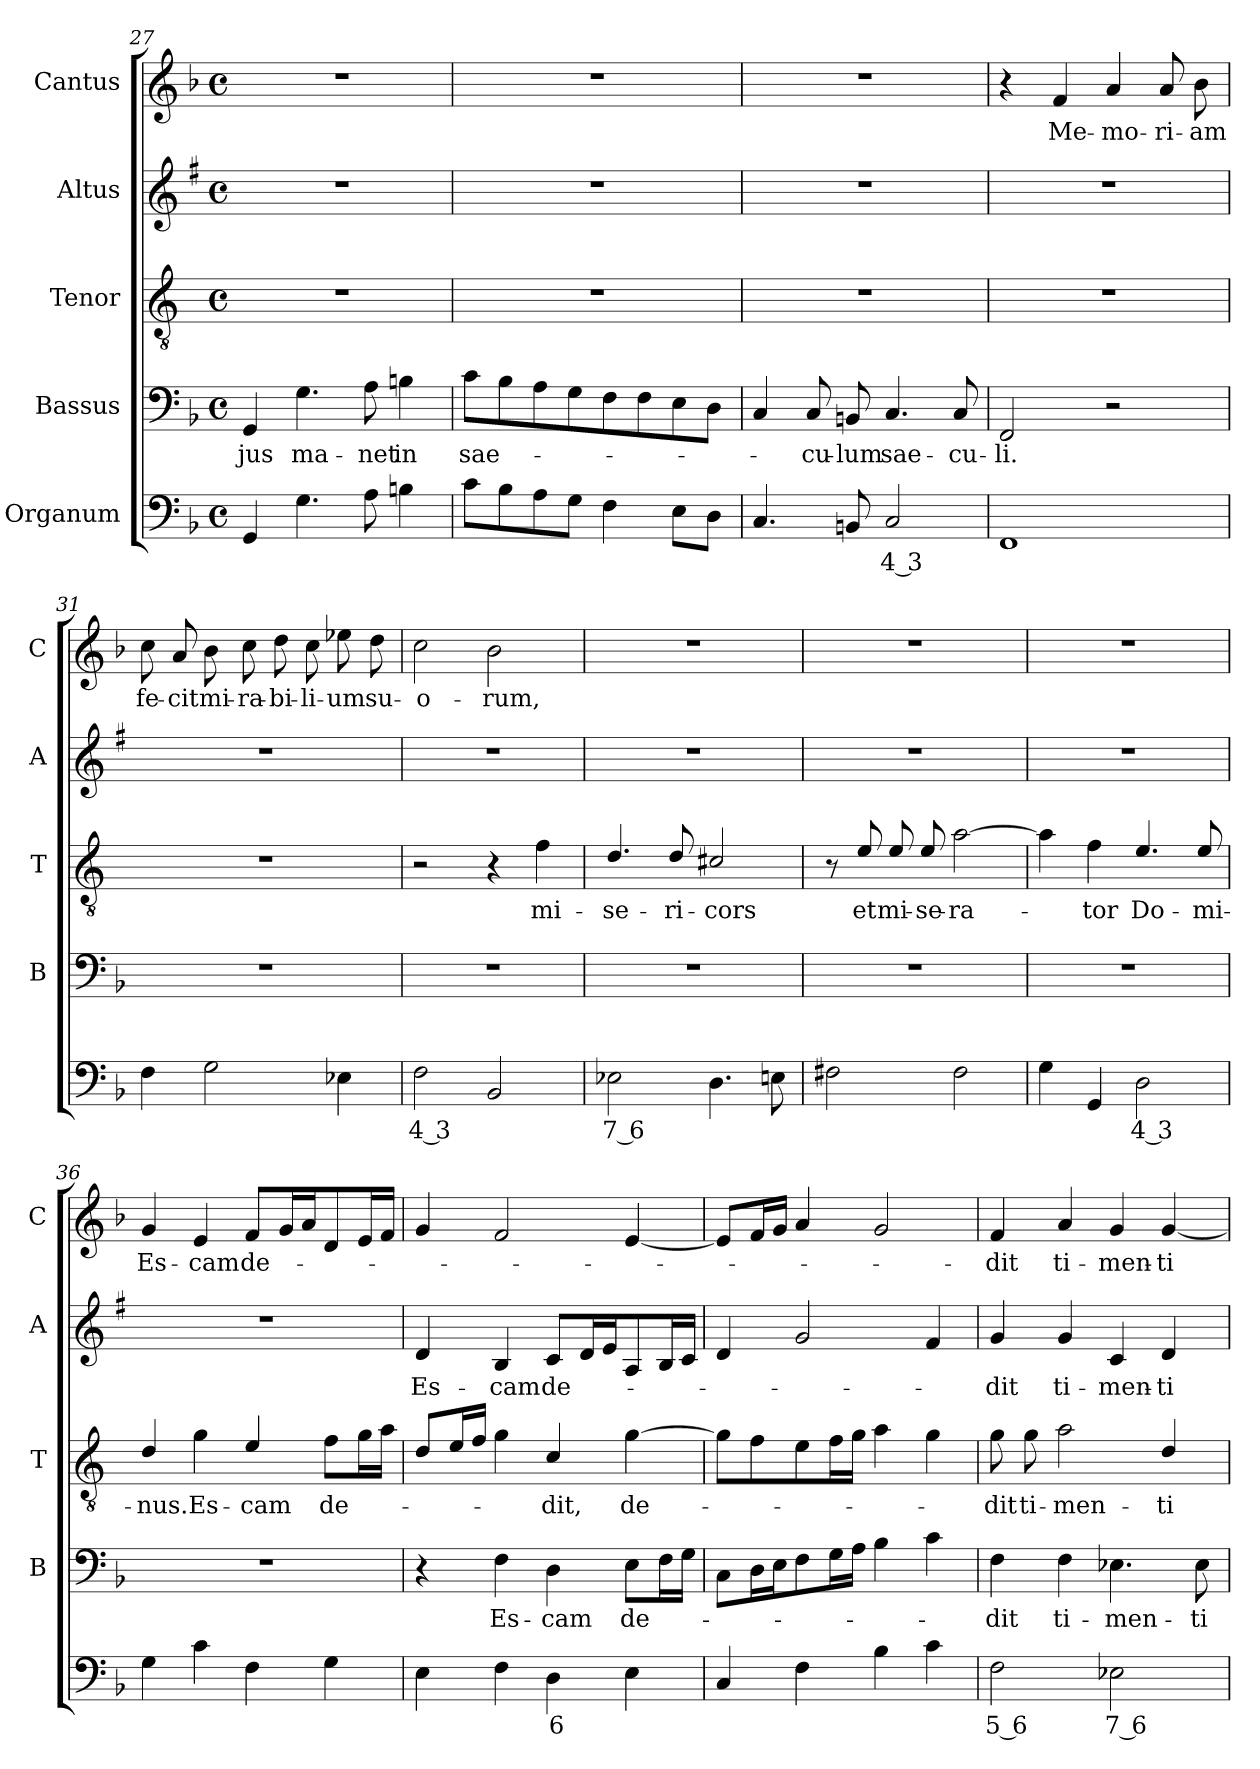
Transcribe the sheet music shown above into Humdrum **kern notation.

**kern	**text	**kern	**text	**kern	**text	**kern	**text	**kern	**text
*part5	*part5	*part4	*part4	*part3	*part3	*part2	*part2	*part1	*part1
*staff5	*staff5	*staff4	*staff4	*staff3	*staff3	*staff2	*staff2	*staff1	*staff1
*I"Organum	*	*I"Bassus	*	*I"Tenor	*	*I"Altus	*	*I"Cantus	*
*	*	*I'B	*	*I'T	*	*I'A	*	*I'C	*
*clefF4	*	*clefF4	*	*clefGv2	*	*clefG2	*	*clefG2	*
*	*	*	*	*ITrd4c7	*	*ITrd1c2	*	*	*
*k[b-]	*	*k[b-]	*	*k[b-]	*	*k[b-]	*	*k[b-]	*
*F:	*	*F:	*	*F:	*	*F:	*	*F:	*
*M4/4	*	*M4/4	*	*M4/4	*	*M4/4	*	*M4/4	*
*met(c)	*	*met(c)	*	*met(c)	*	*met(c)	*	*met(c)	*
=27	=27	=27	=27	=27	=27	=27	=27	=27	=27
!	!	!	!LO:LY:b	!	!	!	!	!	!
4GG/	.	4GG/	-jus	1r	.	1r	.	1r	.
!	!	!	!LO:LY:b	!	!	!	!	!	!
4.G\	.	4.G\	ma-	.	.	.	.	.	.
!	!	!	!LO:LY:b	!	!	!	!	!	!
8A\	.	8A\	-net	.	.	.	.	.	.
!	!	!	!LO:LY:b	!	!	!	!	!	!
4Bn\	.	4Bn\	in	.	.	.	.	.	.
=28	=28	=28	=28	=28	=28	=28	=28	=28	=28
!	!	!	!LO:LY:b	!	!	!	!	!	!
8c\L	.	8c\L	sae-	1r	.	1r	.	1r	.
8B-\	.	8B-\	.	.	.	.	.	.	.
8A\	.	8A\	.	.	.	.	.	.	.
8G\J	.	8G\	.	.	.	.	.	.	.
4F\	.	8F\	.	.	.	.	.	.	.
.	.	8F\	.	.	.	.	.	.	.
8E\L	.	8E\	.	.	.	.	.	.	.
8D\J	.	8D\J	.	.	.	.	.	.	.
=29	=29	=29	=29	=29	=29	=29	=29	=29	=29
4.C/	.	4C/	.	1r	.	1r	.	1r	.
!	!	!	!LO:LY:b	!	!	!	!	!	!
.	.	8C/	-cu-	.	.	.	.	.	.
!	!	!	!LO:LY:b	!	!	!	!	!	!
8BBn/	.	8BBn/	-lum	.	.	.	.	.	.
!	!LO:LY:b	!	!LO:LY:b	!	!	!	!	!	!
2C/	4 3	4.C/	sae-	.	.	.	.	.	.
!	!	!	!LO:LY:b	!	!	!	!	!	!
.	.	8C/	-cu-	.	.	.	.	.	.
=30	=30	=30	=30	=30	=30	=30	=30	=30	=30
!	!	!	!LO:LY:b	!	!	!	!	!	!
1FF	.	2FF/	-li.	1r	.	1r	.	4r	.
!	!	!	!	!	!	!	!	!	!LO:LY:b
.	.	.	.	.	.	.	.	4f/	Me-
!	!	!	!	!	!	!	!	!	!LO:LY:b
.	.	2r	.	.	.	.	.	4a/	-mo-
!	!	!	!	!	!	!	!	!	!LO:LY:b
.	.	.	.	.	.	.	.	8a/	-ri-
!	!	!	!	!	!	!	!	!	!LO:LY:b
.	.	.	.	.	.	.	.	8b-\	-am
!!LO:PB:g=z
=31	=31	=31	=31	=31	=31	=31	=31	=31	=31
!	!	!	!	!	!	!	!	!	!LO:LY:b
4F\	.	1r	.	1r	.	1r	.	8cc\	fe-
!	!	!	!	!	!	!	!	!	!LO:LY:b
.	.	.	.	.	.	.	.	8a/	-cit
!	!	!	!	!	!	!	!	!	!LO:LY:b
2G\	.	.	.	.	.	.	.	8b-\	mi-
!	!	!	!	!	!	!	!	!	!LO:LY:b
.	.	.	.	.	.	.	.	8cc\	-ra-
!	!	!	!	!	!	!	!	!	!LO:LY:b
.	.	.	.	.	.	.	.	8dd\	-bi-
!	!	!	!	!	!	!	!	!	!LO:LY:b
.	.	.	.	.	.	.	.	8cc\	-li-
!	!	!	!	!	!	!	!	!	!LO:LY:b
4E-X\	.	.	.	.	.	.	.	8ee-X\	-um
!	!	!	!	!	!	!	!	!	!LO:LY:b
.	.	.	.	.	.	.	.	8dd\	su-
=32	=32	=32	=32	=32	=32	=32	=32	=32	=32
!	!LO:LY:b	!	!	!	!	!	!	!	!LO:LY:b
2F\	4 3	1r	.	2r	.	1r	.	2cc\	-o-
!	!	!	!	!	!	!	!	!	!LO:LY:b
2BB-/	.	.	.	4r	.	.	.	2b-\	-rum,
!	!	!	!	!	!LO:LY:b	!	!	!	!
.	.	.	.	4B-\	mi-	.	.	.	.
=33	=33	=33	=33	=33	=33	=33	=33	=33	=33
!	!LO:LY:b	!	!	!	!LO:LY:b	!	!	!	!
2E-X\	7 6	1r	.	4.G/	-se-	1r	.	1r	.
!	!	!	!	!	!LO:LY:b	!	!	!	!
.	.	.	.	8G/	-ri-	.	.	.	.
!	!	!	!	!	!LO:LY:b	!	!	!	!
4.D\	.	.	.	2F#X/	-cors	.	.	.	.
8En\	.	.	.	.	.	.	.	.	.
=34	=34	=34	=34	=34	=34	=34	=34	=34	=34
2F#X\	.	1r	.	8r	.	1r	.	1r	.
!	!	!	!	!	!LO:LY:b	!	!	!	!
.	.	.	.	8A/	et	.	.	.	.
!	!	!	!	!	!LO:LY:b	!	!	!	!
.	.	.	.	8A/	mi-	.	.	.	.
!	!	!	!	!	!LO:LY:b	!	!	!	!
.	.	.	.	8A/	-se-	.	.	.	.
!	!	!	!	!	!LO:LY:b	!	!	!	!
2F#\	.	.	.	[2d\	-ra-	.	.	.	.
=35	=35	=35	=35	=35	=35	=35	=35	=35	=35
4G\	.	1r	.	4d\]	.	1r	.	1r	.
!	!	!	!	!	!LO:LY:b	!	!	!	!
4GG/	.	.	.	4B-\	-tor	.	.	.	.
!	!LO:LY:b	!	!	!	!LO:LY:b	!	!	!	!
2D\	4 3	.	.	4.A/	Do-	.	.	.	.
!	!	!	!	!	!LO:LY:b	!	!	!	!
.	.	.	.	8A/	-mi-	.	.	.	.
=36	=36	=36	=36	=36	=36	=36	=36	=36	=36
!	!	!	!	!	!LO:LY:b	!	!	!	!LO:LY:b
4G\	.	1r	.	4G/	-nus.	1r	.	4g/	Es-
!	!	!	!	!	!LO:LY:b	!	!	!	!LO:LY:b
4c\	.	.	.	4c\	Es-	.	.	4e/	-cam
!	!	!	!	!	!LO:LY:b	!	!	!	!LO:LY:b
4F\	.	.	.	4A/	-cam	.	.	8f/L	de-
.	.	.	.	.	.	.	.	16g/L	.
.	.	.	.	.	.	.	.	16a/J	.
!	!	!	!	!	!LO:LY:b	!	!	!	!
4G\	.	.	.	8B-\L	de-	.	.	8d/	.
.	.	.	.	16c\L	.	.	.	16e/L	.
.	.	.	.	16d\JJ	.	.	.	16f/JJ	.
!!LO:LB:g=z
=37	=37	=37	=37	=37	=37	=37	=37	=37	=37
!	!	!	!	!	!	!	!LO:LY:b	!	!
4E\	.	4r	.	8G/L	.	4c/	Es-	4g/	.
.	.	.	.	16A/L	.	.	.	.	.
.	.	.	.	16B-/JJ	.	.	.	.	.
!	!	!	!LO:LY:b	!	!	!	!LO:LY:b	!	!
4F\	.	4F\	Es-	4c\	.	4A/	-cam	2f/	.
!	!LO:LY:b	!	!LO:LY:b	!	!LO:LY:b	!	!LO:LY:b	!	!
4D\	6	4D\	-cam	4F/	-dit,	8B-/L	de-	.	.
.	.	.	.	.	.	16c/L	.	.	.
.	.	.	.	.	.	16d/J	.	.	.
!	!	!	!LO:LY:b	!	!LO:LY:b	!	!	!	!
4E\	.	8E\L	de-	[4c\	de-	8G/	.	[4e/	.
.	.	16F\L	.	.	.	16A/L	.	.	.
.	.	16G\JJ	.	.	.	16B-/JJ	.	.	.
=38	=38	=38	=38	=38	=38	=38	=38	=38	=38
4C/	.	8C\L	.	8c\L]	.	4c/	.	8e/L]	.
.	.	16D\L	.	8B-\	.	.	.	16f/L	.
.	.	16E\J	.	.	.	.	.	16g/JJ	.
4F\	.	8F\	.	8A\	.	2f/	.	4a/	.
.	.	16G\L	.	16B-\L	.	.	.	.	.
.	.	16A\JJ	.	16c\JJ	.	.	.	.	.
4B-\	.	4B-\	.	4d\	.	.	.	2g/	.
4c\	.	4c\	.	4c\	.	4e/	.	.	.
=39	=39	=39	=39	=39	=39	=39	=39	=39	=39
!	!LO:LY:b	!	!LO:LY:b	!	!LO:LY:b	!	!LO:LY:b	!	!LO:LY:b
2F\	5 6	4F\	-dit	8c\	-dit	4f/	-dit	4f/	-dit
!	!	!	!	!	!LO:LY:b	!	!	!	!
.	.	.	.	8c\	ti-	.	.	.	.
!	!	!	!LO:LY:b	!	!LO:LY:b	!	!LO:LY:b	!	!LO:LY:b
.	.	4F\	ti-	2d\	-men-	4f/	ti-	4a/	ti-
!	!LO:LY:b	!	!LO:LY:b	!	!	!	!LO:LY:b	!	!LO:LY:b
2E-X\	7 6	4.E-X\	-men-	.	.	4B-/	-men-	4g/	-men-
!	!	!	!	!	!LO:LY:b	!	!LO:LY:b	!	!LO:LY:b
.	.	.	.	4G/	-ti-	4c/	-ti-	[4g/	-ti-
!	!	!	!LO:LY:b	!	!	!	!	!	!
.	.	8E-\	-ti-	.	.	.	.	.	.
=	=	=	=	=	=	=	=	=	=
*-	*-	*-	*-	*-	*-	*-	*-	*-	*-
